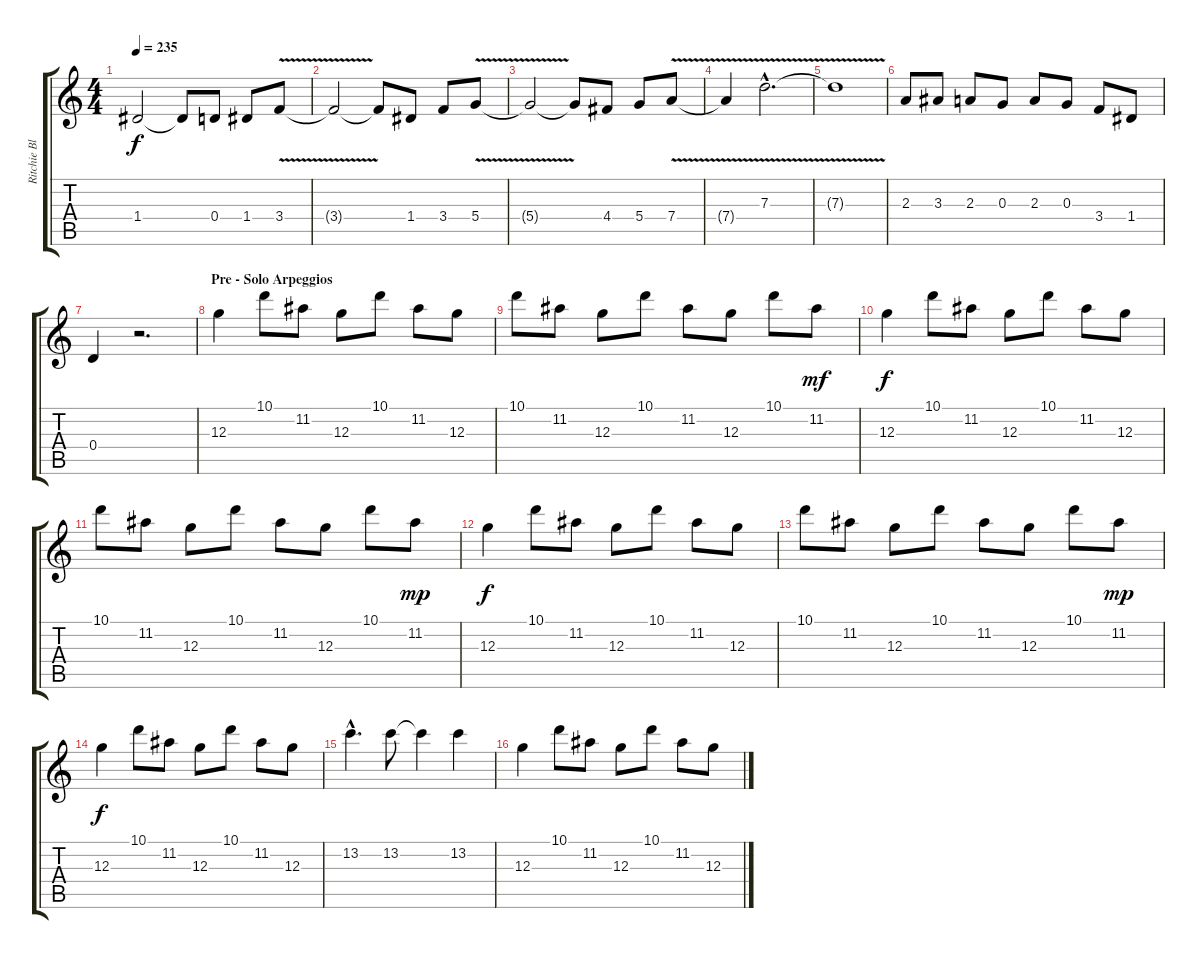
\track ("Ritchie Blackmore" "Ritchie Bl") {instrument overdrivenguitar}
\staff {score tabs}
\tuning (E4 B3 G3 D3 A2 E2) {hide}
\ts (4 4)
\tempo 235
\clef g2
\ks c
1.4{t}.2{dy f} 1.4{t}.8 0.4.8 1.4.8 3.4{v}.8 |
3.4{t}.2 3.4{t}.8 1.4.8 3.4.8 5.4{v}.8 |
5.4{t}.2 5.4{t}.8 4.4.8 5.4.8 7.4{v}.8 |
7.4{t}.4 7.3{v hac}.2{d} |
7.3{t}.1 |
2.3.8 3.3.8 2.3.8 0.3.8 2.3.8 0.3.8 3.4.8 1.4.8 |
0.4.4 r.2{d} |
\section ("" "Pre - Solo Arpeggios")
12.3.4 10.1.8 11.2.8 12.3.8 10.1.8 11.2.8 12.3.8 |
10.1.8 11.2.8 12.3.8 10.1.8 11.2.8 12.3.8 10.1.8 11.2.8{dy mf} |
12.3.4{dy f} 10.1.8 11.2.8 12.3.8 10.1.8 11.2.8 12.3.8 |
10.1.8 11.2.8 12.3.8 10.1.8 11.2.8 12.3.8 10.1.8 11.2.8{dy mp} |
12.3.4{dy f} 10.1.8 11.2.8 12.3.8 10.1.8 11.2.8 12.3.8 |
10.1.8 11.2.8 12.3.8 10.1.8 11.2.8 12.3.8 10.1.8 11.2.8{dy mp} |
12.3.4{dy f} 10.1.8 11.2.8 12.3.8 10.1.8 11.2.8 12.3.8 |
13.2{hac}.4{d} 13.2.8 13.2{t}.4 13.2.4 |
12.3.4 10.1.8 11.2.8 12.3.8 10.1.8 11.2.8 12.3.8
